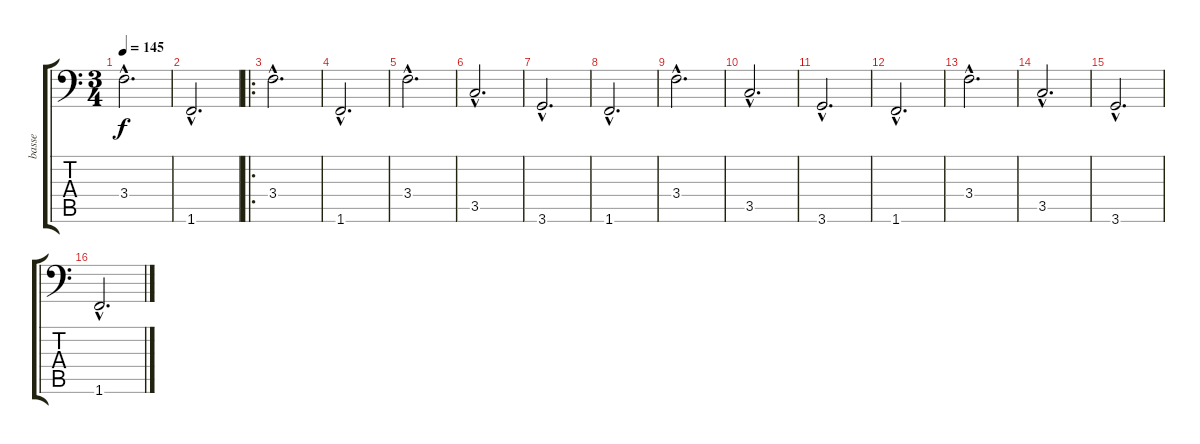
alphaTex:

\track ("basse" "basse") {instrument acousticbass}
\staff {score tabs}
\tuning (E3 B2 G2 D2 A1 E1) {hide}
\ts (3 4)
\tempo 145
\clef f4
\ks c
3.4{hac}.2{d dy f instrument acousticbass} |
1.6{hac}.2{d} |
\ro
3.4{hac}.2{d} |
1.6{hac}.2{d} |
3.4{hac}.2{d} |
3.5{hac}.2{d} |
3.6{hac}.2{d} |
1.6{hac}.2{d} |
3.4{hac}.2{d} |
3.5{hac}.2{d} |
3.6{hac}.2{d} |
1.6{hac}.2{d} |
3.4{hac}.2{d} |
3.5{hac}.2{d} |
3.6{hac}.2{d} |
1.6{hac}.2{d}
